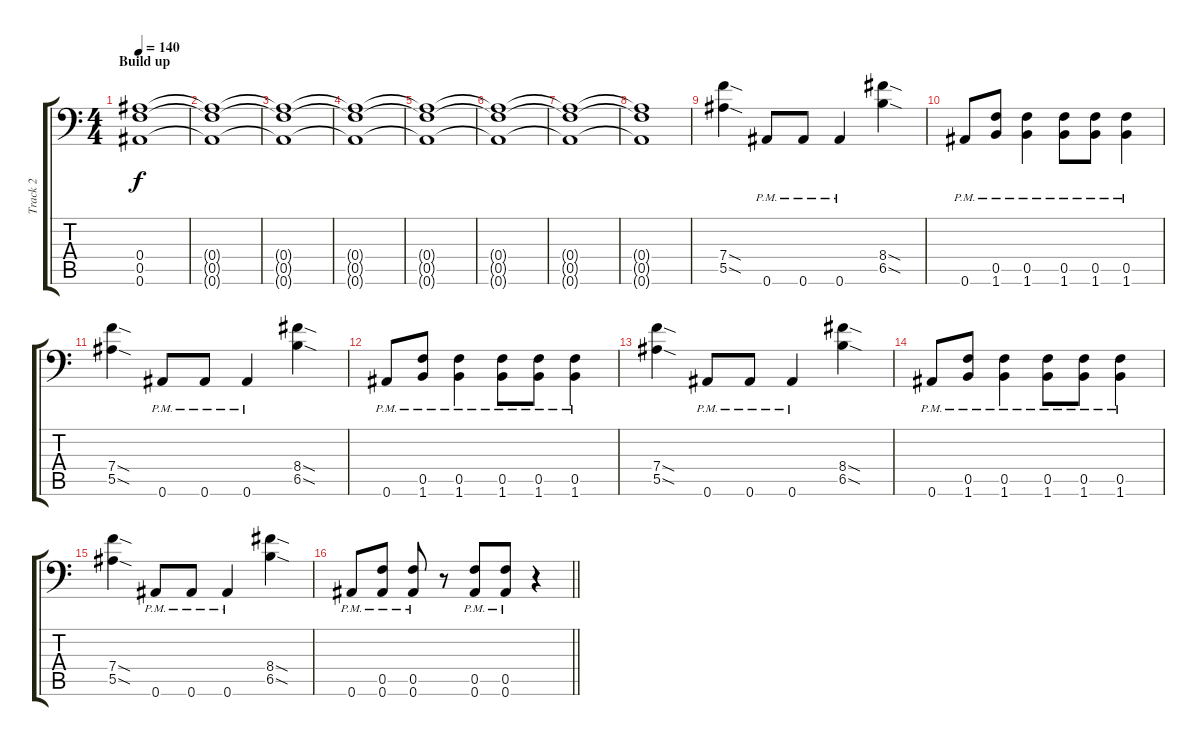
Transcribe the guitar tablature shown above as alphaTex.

\track ("Track 2" "Track 2") {instrument overdrivenguitar}
\staff {score tabs}
\tuning (C4 G3 Eb3 Bb2 F2 Bb1) {hide}
\ts (4 4)
\section ("" "Build up")
\tempo 140
\clef f4
\ks c
(0.4 0.5 0.6).1{dy f} |
(0.4{t} 0.5{t} 0.6{t}).1 |
(0.4{t} 0.5{t} 0.6{t}).1 |
(0.4{t} 0.5{t} 0.6{t}).1 |
(0.4{t} 0.5{t} 0.6{t}).1 |
(0.4{t} 0.5{t} 0.6{t}).1 |
(0.4{t} 0.5{t} 0.6{t}).1 |
(0.4{t} 0.5{t} 0.6{t}).1 |
(7.4{sod} 5.5{sod}).4 0.6{pm}.8 0.6{pm}.8 0.6{pm}.4 (8.4{sod} 6.5{sod}).4 |
0.6{pm}.8 (0.5{pm} 1.6{pm}).8 (0.5{pm} 1.6{pm}).4 (0.5{pm} 1.6{pm}).8 (0.5{pm} 1.6{pm}).8 (0.5{pm} 1.6{pm}).4 |
(7.4{sod} 5.5{sod}).4 0.6{pm}.8 0.6{pm}.8 0.6{pm}.4 (8.4{sod} 6.5{sod}).4 |
0.6{pm}.8 (0.5{pm} 1.6{pm}).8 (0.5{pm} 1.6{pm}).4 (0.5{pm} 1.6{pm}).8 (0.5{pm} 1.6{pm}).8 (0.5{pm} 1.6{pm}).4 |
(7.4{sod} 5.5{sod}).4 0.6{pm}.8 0.6{pm}.8 0.6{pm}.4 (8.4{sod} 6.5{sod}).4 |
0.6{pm}.8 (0.5{pm} 1.6{pm}).8 (0.5{pm} 1.6{pm}).4 (0.5{pm} 1.6{pm}).8 (0.5{pm} 1.6{pm}).8 (0.5{pm} 1.6{pm}).4 |
(7.4{sod} 5.5{sod}).4 0.6{pm}.8 0.6{pm}.8 0.6{pm}.4 (8.4{sod} 6.5{sod}).4 |
\barLineRight lightlight
0.6{pm}.8 (0.5{pm} 0.6{pm}).8 (0.5{pm} 0.6{pm}).8 r.8 (0.5{pm} 0.6{pm}).8 (0.5{pm} 0.6{pm}).8 r.4
